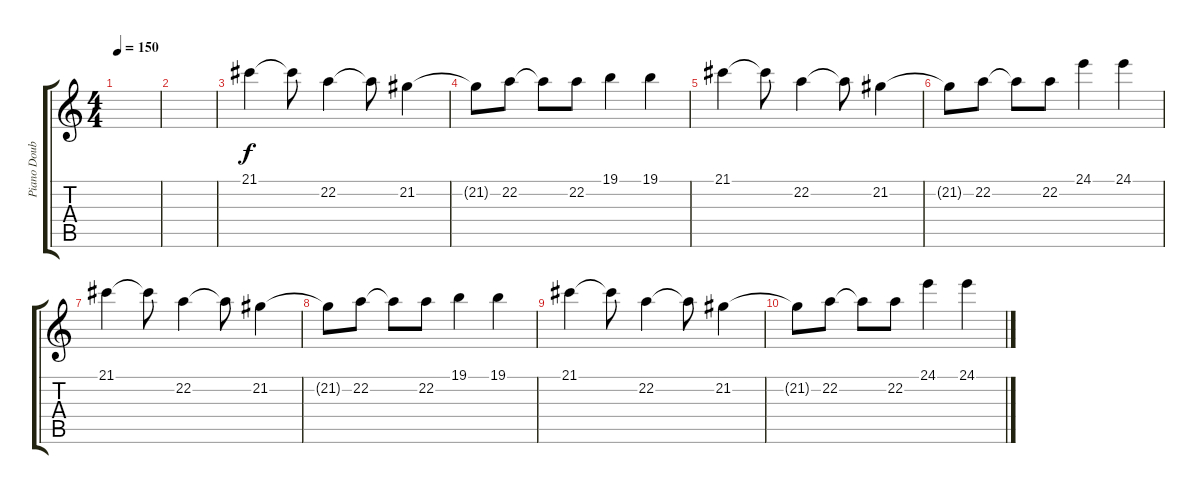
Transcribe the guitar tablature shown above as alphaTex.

\track ("Piano Double" "Piano Doub") {instrument acousticgrandpiano}
\staff {score tabs}
\tuning (E4 B3 G3 D3 A2 D2) {hide}
\ts (4 4)
\tempo 150
\clef g2
\ks c
|
|
21.1.4 21.1{t}.8 22.2.4 22.2{t}.8 21.2.4 |
21.2{t}.8 22.2.8 22.2{t}.8 22.2.8 19.1.4 19.1.4 |
21.1.4 21.1{t}.8 22.2.4 22.2{t}.8 21.2.4 |
21.2{t}.8 22.2.8 22.2{t}.8 22.2.8 24.1.4 24.1.4 |
21.1.4 21.1{t}.8 22.2.4 22.2{t}.8 21.2.4 |
21.2{t}.8 22.2.8 22.2{t}.8 22.2.8 19.1.4 19.1.4 |
21.1.4 21.1{t}.8 22.2.4 22.2{t}.8 21.2.4 |
21.2{t}.8 22.2.8 22.2{t}.8 22.2.8 24.1.4 24.1.4
